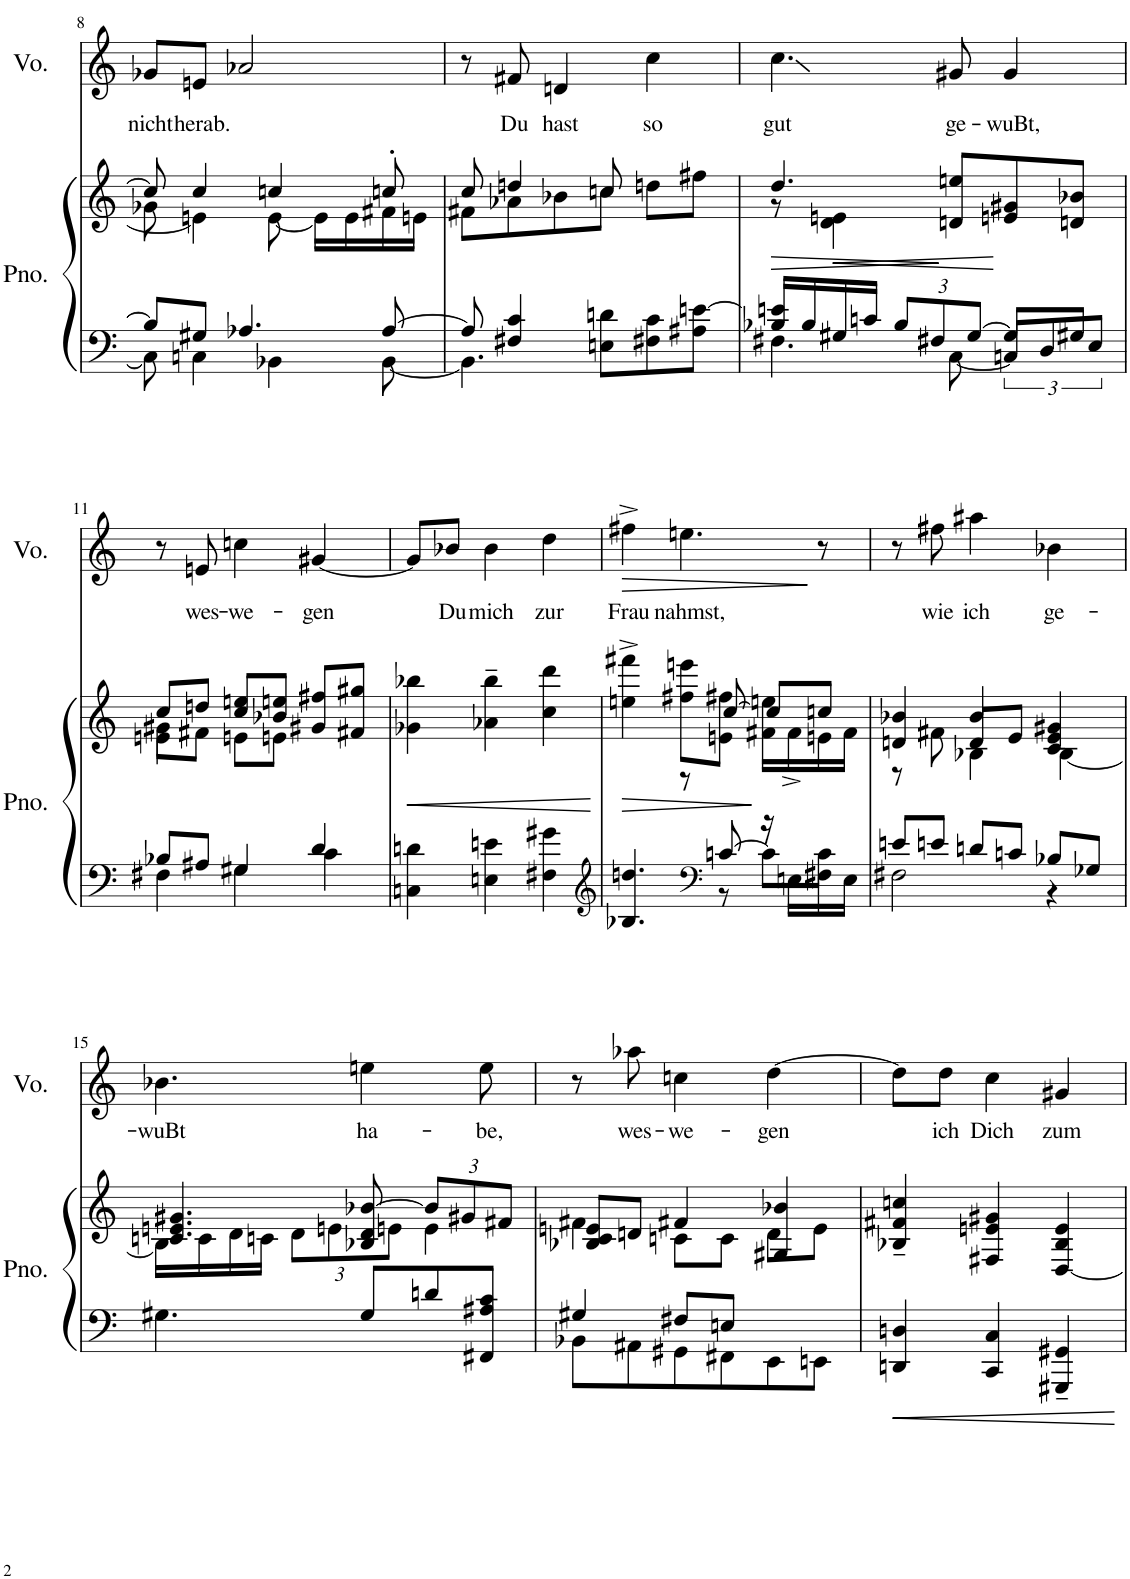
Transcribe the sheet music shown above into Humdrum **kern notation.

**kern	**kern	**dynam	**kern	**text	**dynam
*part2	*part2	*part2	*part1	*part1	*part1
*staff3	*staff2	*staff2/3	*staff1	*staff1	*staff1
*I"Piano	*	*	*I"Voz	*	*
*I'Pno.	*	*	*I'Vo.	*	*
!!LO:PB:g=z
*clefF4	*clefG2	*	*clefG2	*	*
*k[]	*k[]	*	*k[]	*	*
*M3/4	*M3/4	*	*M3/4	*	*
=8	=8	=8	=8	=8	=8
*^	*^	*	*	*	*
!	!	!	!	!	!	!LO:LY:b	!
8B-/L]	8C\]	8cc/]	8g-X\	.	8g-X/L	nicht	.
!	!	!	!	!	!	!LO:LY:b	!
8G#X/J	4Cn\	4cc/	4en\]	.	8en/J	herab.	.
4.A-X/	.	.	.	.	2a-X/	.	.
.	4BB-X\	4ccn/	[8e\	.	.	.	.
.	.	.	16e\LL]	.	.	.	.
.	.	.	16e\	.	.	.	.
[8A-/	[8BB-\	8ccn'/	16f#X\	.	.	.	.
.	.	.	16en\JJ	.	.	.	.
=9	=9	=9	=9	=9	=9	=9	=9
8A-/]	4.BB-\]	8cc/	8f#X\L	.	8r	.	.
!	!	!	!	!	!	!LO:LY:b	!
4F#X/ 4c/	.	4ddn/	8a-X\	.	8f#X/	Du	.
!	!	!	!	!	!	!LO:LY:b	!
.	.	.	8b-X\	.	4dn/	hast	.
8En\ 8dn\L	4.ryy	8ccn/	8cc\J	.	.	.	.
!	!	!	!	!	!	!LO:LY:b	!
8F#X\ 8c\	.	8ddn\L	4ryy	.	4cc\	so	.
8A#X\ [8en\J	.	8ff#X\J	.	.	.	.	.
=10	=10	=10	=10	=10	=10	=10	=10
*	*^	*	*	*	*	*	*
!	!	!	!	!	!LO:HP:b	!	!LO:LY:b	!
16B-X/ 16en/]LL	4.F#X\	4.ryy	4.dd/	8r	>	4.cc\	gut	.
16B-/	.	.	.	.	.	.	.	.
!	!	!	!	!	!LO:HP:b	!	!	!
16G#X/	.	.	.	4d\ 4en\	<	.	.	.
16cn/JJ	.	.	.	.	.	.	.	.
*Xbrackettup	*	*	*	*	*	*	*	*
12B-/L	.	.	.	.	.	.	.	.
12F#X/	.	.	.	.	.	.	.	.
!	!	!	!	!	!	!	!LO:LY:b	!
.	4.ryy	[8C\	8dn/ 8een/L	4.ryy	]	8g#X/	ge-	.
[12G#/J	.	.	.	.	.	.	.	.
*	*	*brackettup	*	*	*	*	*	*
!	!	!	!	!	!	!	!LO:LY:b	!
8G#/L]	.	12Cn/L]	8en/ 8g#X/	.	.	4g#/	-wuBt,	.
.	.	12D/	.	.	.	.	.	.
8G#X/J	.	.	8dn/ 8b-X/J	.	.	.	.	.
.	.	12E/J	.	.	.	.	.	.
!!LO:LB:g=z
=11	=11	=11	=11	=11	=11	=11	=11	=11
*	*	*	*	*^	*	*	*	*
8B-X/L	4F#X\	2ryy	8cc/L	8g#X\L	4en\	.	8r	.	.
!	!	!	!	!	!	!	!	!LO:LY:b	!
8A#X/J	.	.	8ddn/J	8f#X\J	.	.	8en/	wes-	.
!	!	!	!	!	!	!	!	!LO:LY:b	!
4G#X/	4G#\	.	8cc/ 8een/L	8en\L	2ryy	.	4ccn\	-we-	.
.	.	.	8b-X/ 8een/J	8en\J	.	.	.	.	.
!	!	!	!	!	!	!	!	!LO:LY:b	!
4d/	4ryy	4c\	8g#X/ 8ff#X/L	4ryy	.	.	[4g#X/	-gen	.
.	.	.	8f#X/ 8gg#X/J	.	.	.	.	.	.
*v	*v	*v	*	*	*	*	*	*	*
*	*v	*v	*v	*	*	*	*
=12	=12	=12	=12	=12	=12
!	!	!LO:HP:b	!	!	!
4Cn\ 4dn\	4g-X\ 4bb-X\	<	8g#/L]	.	.
!	!	!	!	!LO:LY:b	!
.	.	.	8b-X/J	Du	.
!	!	!	!	!LO:LY:b	!
4En\ 4en\	4a-X\~ 4bb-\~	.	4b-\	mich	.
!	!	!	!	!LO:LY:b	!
4F#X\ 4g#X\	4cc\ 4ddd\	.	4dd\	zur	.
.	.	[	.	.	.
=13	=13	=13	=13	=13	=13
*clefG2	*	*	*	*	*
*^	*	*	*	*	*
!	!	!	!LO:HP:b	!	!LO:LY:b	!LO:HP:b
*	*	*^	*	*	*	*
4.B-X/ 4.ddn/	4.ryy	4een\^ 4fff#X\^	4ryy	>	4ff#X^\	Frau	>
!	!	!	!	!	!	!LO:LY:b	!
.	.	8ff#X\ 8eeen\L	8r	.	4.een\	nahmst,	.
*clefF4	*	*	*	*	*	*	*
[8cn/	8r	8en\ 8ff#X\J	[8cc/	.	.	.	.
16r	8c\L]	16f#X\ 16een\LL	8cc/L]	[	.	.	.
16En\LL	.	16f#^\	.	.	.	.	.
16F#X\	8c\J	16en\	8ccn/J	.	8r	.	]
16E\JJ	.	16f#\JJ	.	.	.	.	.
=14	=14	=14	=14	=14	=14	=14	=14
*	*	*	*^	*	*	*	*
8en/L	2F#X\	4dn/ 4b-X/	4ryy	8r	.	8r	.	.
!	!	!	!	!	!	!	!LO:LY:b	!
8en/J	.	.	.	8f#X\	.	8ff#X\	wie	.
!	!	!	!	!	!	!	!LO:LY:b	!
8dn/L	.	4b-/	8d/L	4B-X\	.	4aa#X\	ich	.
8cn/J	.	.	8e/J	.	.	.	.	.
!	!	!	!	!	!	!	!LO:LY:b	!
8B-X/L	4r	4c/ 4e/ 4g#X/	4ryy	[4B-\	.	4b-X\	ge-	.
8G-X/J	.	.	.	.	.	.	.	.
*v	*v	*	*	*	*	*	*	*
*	*	*v	*v	*	*	*	*
!!LO:LB:g=z
=15	=15	=15	=15	=15	=15	=15
!	!	!	!	!	!LO:LY:b	!
4.G#X\	4.cn/ 4.en/ 4.g#X/	16B-\LL]	.	4.b-X\	-wuBt	.
.	.	16c\	.	.	.	.
.	.	16d\	.	.	.	.
.	.	16cn\JJ	.	.	.	.
*	*	*Xbrackettup	*	*	*	*
.	.	12d\L	.	.	.	.
.	.	12en\	.	.	.	.
!	!	!	!	!	!LO:LY:b	!
8G#/L	8B-X/ 8d/ [8b-X/	.	.	4een\	ha-	.
.	.	12en\J	.	.	.	.
8dn/	12b-/L]	4e\	.	.	.	.
.	12g#X/	.	.	.	.	.
!	!	!	!	!	!LO:LY:b	!
8FF#X/ 8A#X/ 8c/J	.	.	.	8ee\	-be,	.
.	12f#X/J	.	.	.	.	.
=16	=16	=16	=16	=16	=16	=16
*^	*	*	*	*	*	*
4G#X/	8BB-X\L	4f#X\	8B-X/ 8c/ 8en/L	.	8r	.	.
!	!	!	!	!	!	!LO:LY:b	!
.	8AA#X\	.	8dn/J	.	8aa-X\	wes-	.
!	!	!	!	!	!	!LO:LY:b	!
8F#X/L	8GG#X\	4f#X/	8cn\L	.	4ccn\	-we-	.
8En/J	8FF#X\	.	8c\J	.	.	.	.
!	!	!	!	!	!	!LO:LY:b	!
4ryy	8EE\	4G#X/ 4b-X/	8d\L	.	[4dd\	-gen	.
.	8EEn\J	.	8e\J	.	.	.	.
*v	*v	*	*	*	*	*	*
*	*v	*v	*	*	*	*
=17	=17	=17	=17	=17	=17
4DDn/ 4Dn/	4B-X/~ 4f#X/~ 4ccn/~	.	8dd\L]	.	.
!	!	!	!	!LO:LY:b	!
.	.	.	8dd\J	ich	.
!	!	!	!	!LO:LY:b	!
4CC/ 4C/	4F#X/ 4en/ 4g#X/	.	4cc\	Dich	.
!	!	!	!	!LO:LY:b	!
4GGG#X/~ 4GG#X/~	[4D/ 4B-/ 4e/	.	4g#X/	zum	.
.	.	]	.	.	.
=	=	=	=	=	=
*-	*-	*-	*-	*-	*-
